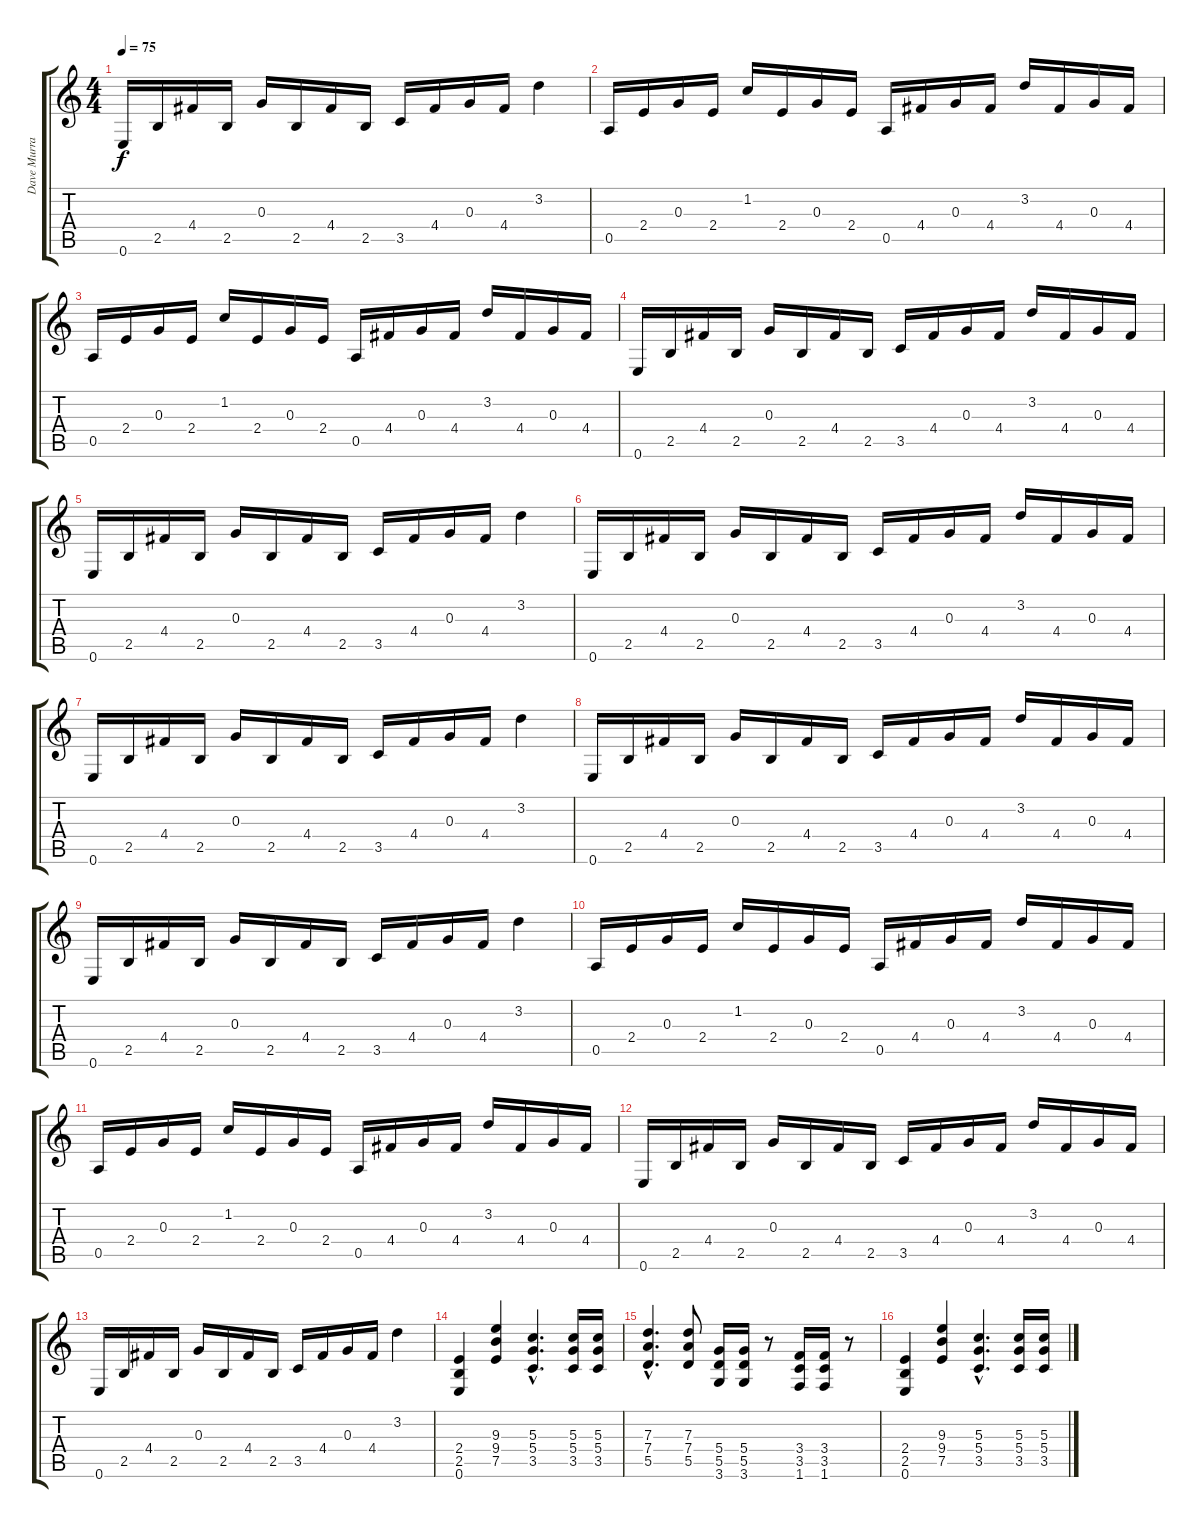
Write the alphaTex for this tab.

\track ("Dave Murray" "Dave Murra") {instrument distortionguitar}
\staff {score tabs}
\tuning (E4 B3 G3 D3 A2 E2) {hide}
\ts (4 4)
\tempo 75
\clef g2
\ks c
0.6.16{dy f} 2.5.16 4.4.16 2.5.16 0.3.16 2.5.16 4.4.16 2.5.16 3.5.16 4.4.16 0.3.16 4.4.16 3.2.4 |
0.5.16 2.4.16 0.3.16 2.4.16 1.2.16 2.4.16 0.3.16 2.4.16 0.5.16 4.4.16 0.3.16 4.4.16 3.2.16 4.4.16 0.3.16 4.4.16 |
0.5.16 2.4.16 0.3.16 2.4.16 1.2.16 2.4.16 0.3.16 2.4.16 0.5.16 4.4.16 0.3.16 4.4.16 3.2.16 4.4.16 0.3.16 4.4.16 |
0.6.16 2.5.16 4.4.16 2.5.16 0.3.16 2.5.16 4.4.16 2.5.16 3.5.16 4.4.16 0.3.16 4.4.16 3.2.16 4.4.16 0.3.16 4.4.16 |
0.6.16 2.5.16 4.4.16 2.5.16 0.3.16 2.5.16 4.4.16 2.5.16 3.5.16 4.4.16 0.3.16 4.4.16 3.2.4 |
0.6.16 2.5.16 4.4.16 2.5.16 0.3.16 2.5.16 4.4.16 2.5.16 3.5.16 4.4.16 0.3.16 4.4.16 3.2.16 4.4.16 0.3.16 4.4.16 |
0.6.16 2.5.16 4.4.16 2.5.16 0.3.16 2.5.16 4.4.16 2.5.16 3.5.16 4.4.16 0.3.16 4.4.16 3.2.4 |
0.6.16 2.5.16 4.4.16 2.5.16 0.3.16 2.5.16 4.4.16 2.5.16 3.5.16 4.4.16 0.3.16 4.4.16 3.2.16 4.4.16 0.3.16 4.4.16 |
0.6.16 2.5.16 4.4.16 2.5.16 0.3.16 2.5.16 4.4.16 2.5.16 3.5.16 4.4.16 0.3.16 4.4.16 3.2.4 |
0.5.16 2.4.16 0.3.16 2.4.16 1.2.16 2.4.16 0.3.16 2.4.16 0.5.16 4.4.16 0.3.16 4.4.16 3.2.16 4.4.16 0.3.16 4.4.16 |
0.5.16 2.4.16 0.3.16 2.4.16 1.2.16 2.4.16 0.3.16 2.4.16 0.5.16 4.4.16 0.3.16 4.4.16 3.2.16 4.4.16 0.3.16 4.4.16 |
0.6.16 2.5.16 4.4.16 2.5.16 0.3.16 2.5.16 4.4.16 2.5.16 3.5.16 4.4.16 0.3.16 4.4.16 3.2.16 4.4.16 0.3.16 4.4.16 |
0.6.16 2.5.16 4.4.16 2.5.16 0.3.16 2.5.16 4.4.16 2.5.16 3.5.16 4.4.16 0.3.16 4.4.16 3.2.4 |
(2.4 2.5 0.6).4{instrument distortionguitar} (9.3 9.4 7.5).4 (5.3{hac} 5.4{hac} 3.5{hac}).4{d} (5.3 5.4 3.5).16 (5.3 5.4 3.5).16 |
(7.3{hac} 7.4{hac} 5.5{hac}).4{d} (7.3 7.4 5.5).8 (5.4 5.5 3.6).16 (5.4 5.5 3.6).16 r.8 (3.4 3.5 1.6).16 (3.4 3.5 1.6).16 r.8 |
(2.4 2.5 0.6).4 (9.3 9.4 7.5).4 (5.3{hac} 5.4{hac} 3.5{hac}).4{d} (5.3 5.4 3.5).16 (5.3 5.4 3.5).16
